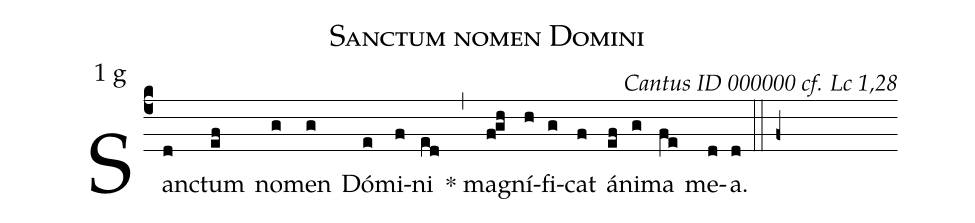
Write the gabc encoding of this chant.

name: Sanctum nomen Domini;
mode: 1;
mode-differentia: g;
commentary: Cantus ID 000000 cf. Lc 1,28;
%%
(c4)

Sanc(d)tum(ef) no(g)men(g) Dó(e)mi(f)ni(ed) (,)* ma(f!gh)gní(h)fi(g)cat(f) á(ef)ni(g)ma(fe) me(d)a.(d)

(::)

(f+)
